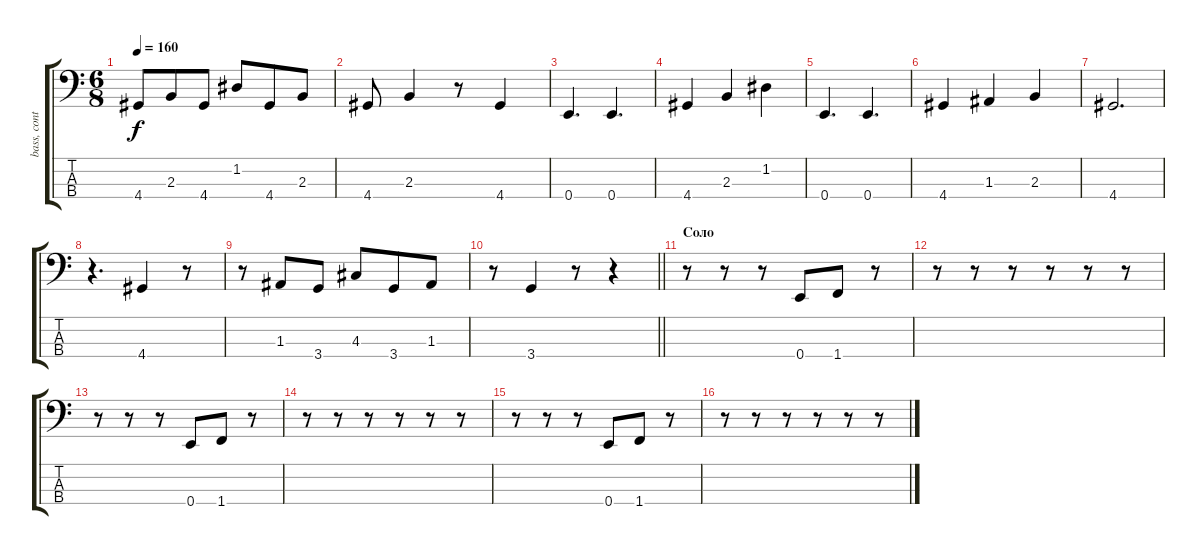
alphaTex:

\track ("bass, contrabass" "bass, cont") {instrument electricbassfinger}
\staff {score tabs}
\tuning (G2 D2 A1 E1) {hide}
\ts (6 8)
\tempo 160
\clef f4
\ks c
4.4.8{dy f} 2.3.8 4.4.8 1.2.8 4.4.8 2.3.8 |
4.4.8 2.3.4 r.8 4.4.4 |
0.4.4{d} 0.4.4{d} |
4.4.4 2.3.4 1.2.4 |
0.4.4{d} 0.4.4{d} |
4.4.4 1.3.4 2.3.4 |
4.4.2{d} |
r.4{d} 4.4.4 r.8 |
r.8 1.3.8 3.4.8 4.3.8 3.4.8 1.3.8 |
\barLineRight lightlight
r.8 3.4.4 r.8 r.4 |
\section ("" "Соло")
r.8 r.8 r.8 0.4.8 1.4.8 r.8 |
r.8 r.8 r.8 r.8 r.8 r.8 |
r.8 r.8 r.8 0.4.8 1.4.8 r.8 |
r.8 r.8 r.8 r.8 r.8 r.8 |
r.8 r.8 r.8 0.4.8 1.4.8 r.8 |
r.8 r.8 r.8 r.8 r.8 r.8
